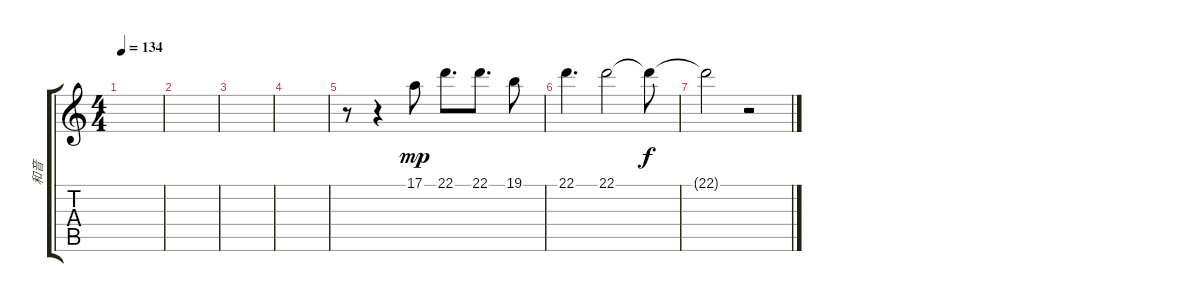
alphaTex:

\track ("和音" "和音") {instrument voiceoohs}
\staff {score tabs}
\tuning (E4 B3 G3 D3 A2 E2) {hide}
\ts (4 4)
\tempo 134
\clef g2
\ks c
|
|
|
|
r.8 r.4 17.1.8{dy mp} 22.1.8{d} 22.1.8{d} 19.1.8 |
22.1.4{d} 22.1.2 22.1{t}.8{dy f} |
22.1{t}.2 r.2
